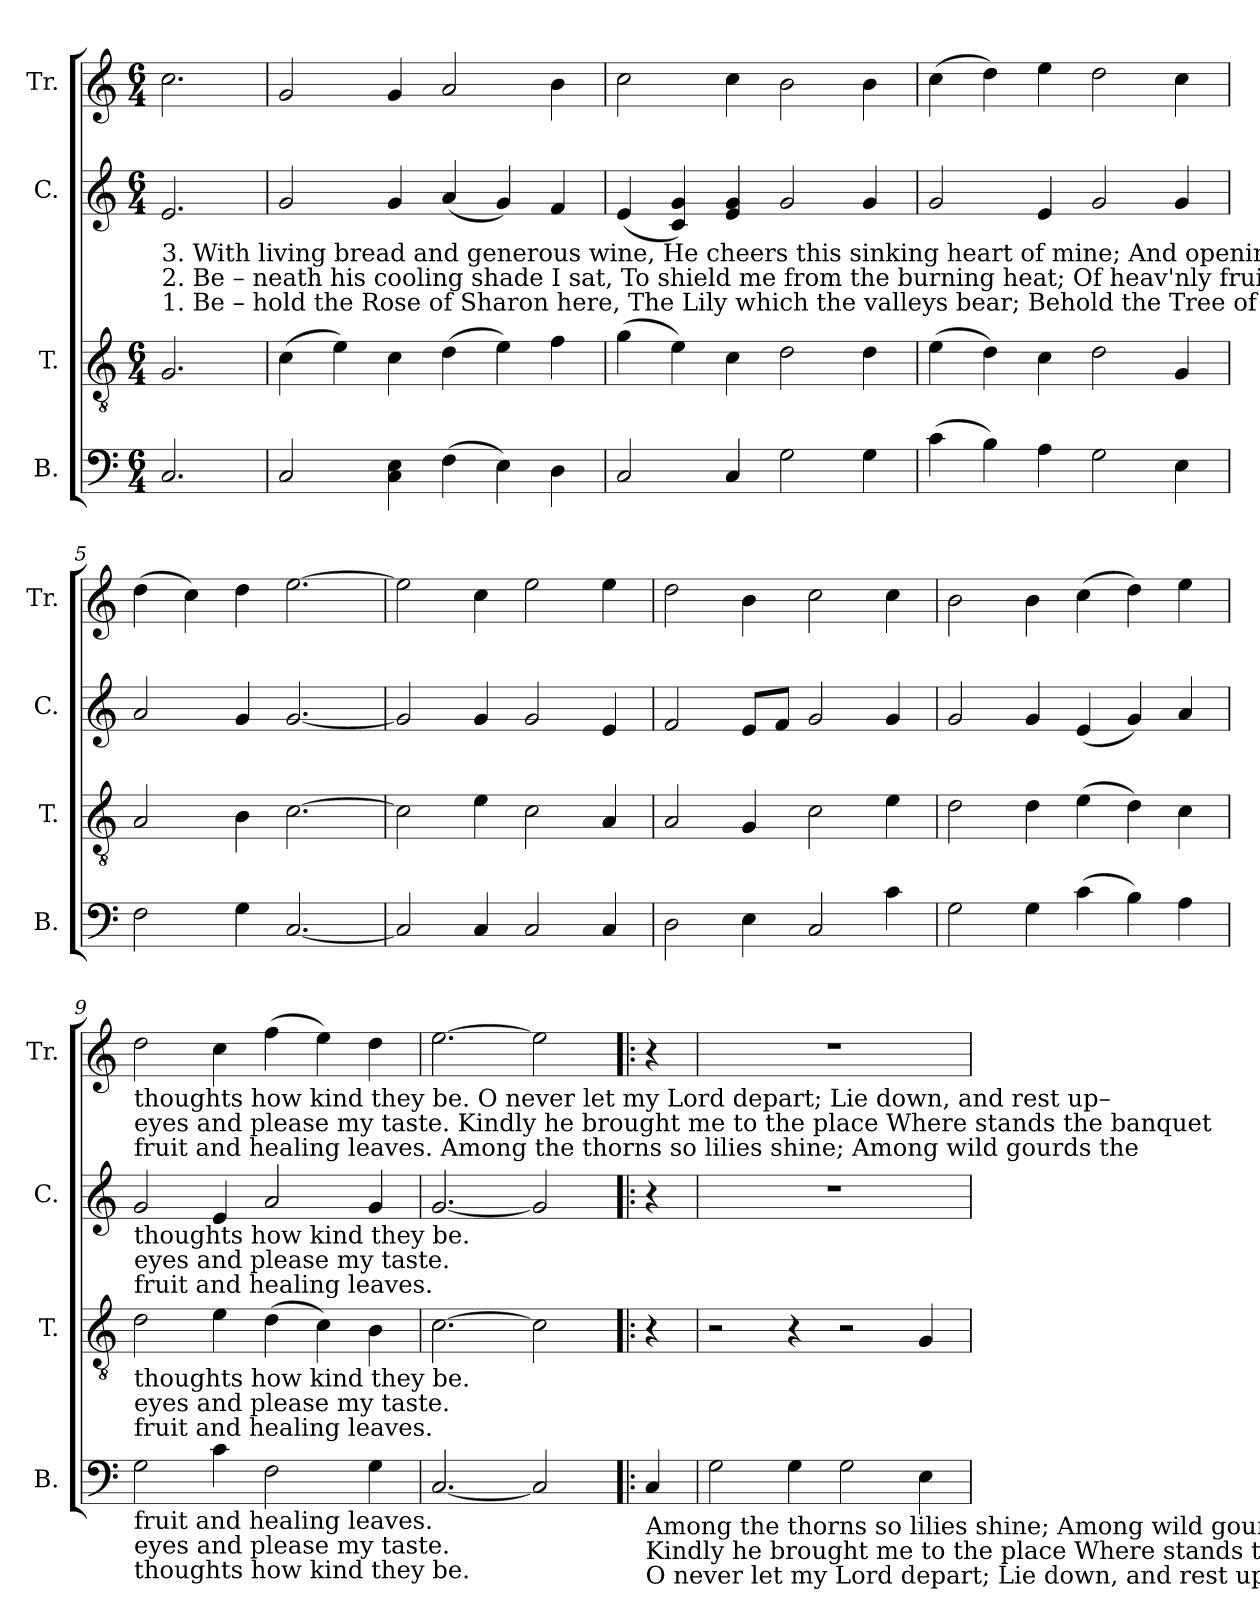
**kern	**kern	**kern	**kern
*part4	*part3	*part2	*part1
*staff4	*staff3	*staff2	*staff1
*I"B.	*I"T.	*I"C.	*I"Tr.
*I'B.	*I'T.	*I'C.	*I'Tr.
*clefF4	*clefGv2	*clefG2	*clefG2
*k[]	*k[]	*k[]	*k[]
*M6/4	*M6/4	*M6/4	*M6/4
*MM110	*MM110	*MM110	*MM110
=1	=1	=1	=1
!	!LO:TX:a:t=1. Be – hold    the  Rose  of      Sharon  here,  The    Lily  which  the  valleys   bear;      Behold the Tree of Life, that gives   Refreshing	!	!
!	!LO:TX:a:t=2. Be – neath  his   cooling       shade  I  sat,    To shield me from the burning  heat;      Of heav'nly fruit he spreads a feast  To feed mine	!	!
!	!LO:TX:a:t=3. With   living  bread  and  generous  wine,   He cheers this sinking heart of mine;     And opening his own heart to me,   He shows his	!	!
2.C/	2.G/	2.e/	2.cc\
=2	=2	=2	=2
2C/	(>4c\	2g/	2g/
.	4e\)	.	.
4C\ 4E\	4c\	4g/	4g/
(>4F\	(>4d\	(<4a/	2a/
4E\)	4e\)	4g/)	.
4D\	4f\	4f/	4b\
=3	=3	=3	=3
2C/	(>4g\	(<4e/	2cc\
.	4e\)	4c/ 4g/)	.
4C/	4c\	4e/ 4g/	4cc\
2G\	2d\	2g/	2b\
4G\	4d\	4g/	4b\
=4	=4	=4	=4
(>4c\	(>4e\	2g/	(>4cc\
4B\)	4d\)	.	4dd\)
4A\	4c\	4e/	4ee\
2G\	2d\	2g/	2dd\
4E\	4G/	4g/	4cc\
=5	=5	=5	=5
2F\	2A/	2a/	(>4dd\
.	.	.	4cc\)
4G\	4B\	4g/	4dd\
[2.C/	[2.c\	[2.g/	[2.ee\
=6	=6	=6	=6
2C/]	2c\]	2g/]	2ee\]
4C/	4e\	4g/	4cc\
2C/	2c\	2g/	2ee\
4C/	4A/	4e/	4ee\
=7	=7	=7	=7
2D\	2A/	2f/	2dd\
4E\	4G/	8e/L	4b\
.	.	8f/J	.
2C/	2c\	2g/	2cc\
4c\	4e\	4g/	4cc\
=8	=8	=8	=8
2G\	2d\	2g/	2b\
4G\	4d\	4g/	4b\
(>4c\	(>4e\	(<4e/	(>4cc\
4B\)	4d\)	4g/)	4dd\)
4A\	4c\	4a/	4ee\
!!LO:LB:g=z
=9	=9	=9	=9
!	!	!LO:TX:a:t=fruit  and   healing   leaves.                                                                                 Among  the thorns so  lilies shine;  Among   wild  gourds  the	!
!	!	!LO:TX:a:t=eyes  and  please my taste.                                                                                  Kindly he brought me to the place  Where stands the banquet	!
!	!	!LO:TX:a:t=thoughts how kind they be.                                                                                  O    never    let   my  Lord  depart;  Lie  down, and  rest  up–	!
!	!LO:TX:a:t=fruit  and   healing   leaves.	!	!
!	!LO:TX:a:t=eyes  and  please my taste.	!	!
!	!LO:TX:a:t=thoughts how kind they be.	!	!
!LO:TX:a:t=fruit  and   healing   leaves.	!	!	!
!LO:TX:a:t=eyes  and  please my taste.	!	!	!
!LO:TX:a:t=thoughts how kind they be.	!	!	!
!LO:TX:b:t=fruit  and   healing   leaves.	!	!	!
!LO:TX:b:t=eyes  and  please my taste.	!	!	!
!LO:TX:b:t=thoughts how kind they be.	!	!	!
2G\	2d\	2g/	2dd\
4c\	4e\	4e/	4cc\
2F\	(>4d\	2a/	(>4ff\
.	4c\)	.	4ee\)
4G\	4B\	4g/	4dd\
=10	=10	=10	=10
[2.C/	[2.c\	[2.g/	[2.ee\
2C/]	2c\]	2g/]	2ee\]
=11!|:	=11!|:	=11!|:	=11!|:
!LO:TX:b:t=Among the thorns so  lilies shine; Among  wild   gourds  the  noble   vine;           So    in    mine   eyes    my	!	!	!
!LO:TX:b:t=Kindly he brought me to the place Where stands the banquet of his grace;          He  saw      me   faint,  and	!	!	!
!LO:TX:b:t=O   never  let  my  Lord  depart; Lie  down,  and  rest  upon  my   heart;           I    charge  my   sins     not	!	!	!
4C/	4r	4r	4r
=12	=12	=12	=12
2G\	2r	1.r	1.r
4G\	4r	.	.
2G\	2r	.	.
4E\	4G/	.	.
=	=	=	=
*-	*-	*-	*-
